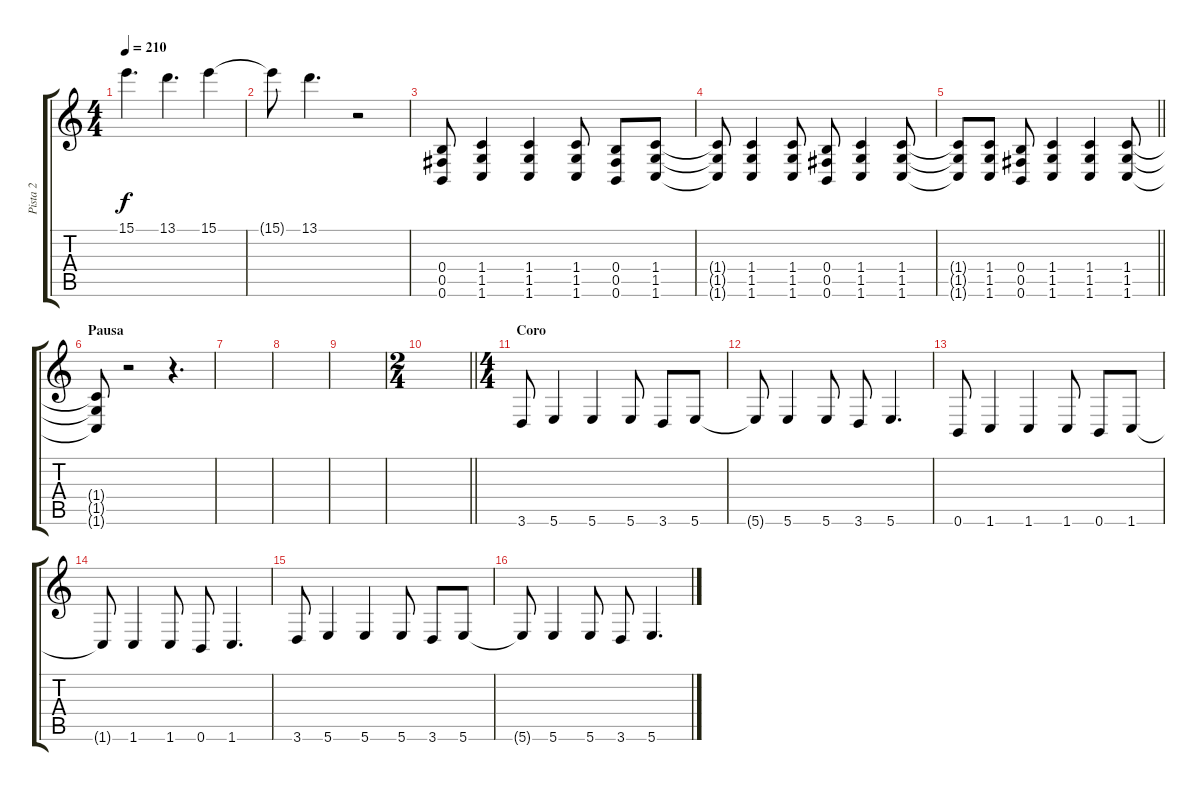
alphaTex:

\track ("Pista 2" "Pista 2") {instrument distortionguitar}
\staff {score tabs}
\tuning (Db4 Ab4 E3 B2 Gb2 B1) {hide}
\ts (4 4)
\tempo 210
\clef g2
\ks c
15.1.4{d dy f} 13.1.4{d} 15.1.4 |
15.1{t}.8 13.1.4{d} r.2 |
(0.4 0.5 0.6).8 (1.4 1.5 1.6).4 (1.4 1.5 1.6).4 (1.4 1.5 1.6).8 (0.4 0.5 0.6).8 (1.4 1.5 1.6).8 |
(1.4{t} 1.5{t} 1.6{t}).8 (1.4 1.5 1.6).4 (1.4 1.5 1.6).8 (0.4 0.5 0.6).8 (1.4 1.5 1.6).4 (1.4 1.5 1.6).8 |
\barLineRight lightlight
(1.4{t} 1.5{t} 1.6{t}).8 (1.4 1.5 1.6).8 (0.4 0.5 0.6).8 (1.4 1.5 1.6).4 (1.4 1.5 1.6).4 (1.4 1.5 1.6).8 |
\section ("" "Pausa")
(1.4{t} 1.5{t} 1.6{t}).8 r.2 r.4{d} |
|
|
|
\ts (2 4)
\barLineRight lightlight
|
\ts (4 4)
\section ("" "Coro")
3.6.8 5.6.4 5.6.4 5.6.8 3.6.8 5.6.8 |
5.6{t}.8 5.6.4 5.6.8 3.6.8 5.6.4{d} |
0.6.8 1.6.4 1.6.4 1.6.8 0.6.8 1.6.8 |
1.6{t}.8 1.6.4 1.6.8 0.6.8 1.6.4{d} |
3.6.8 5.6.4 5.6.4 5.6.8 3.6.8 5.6.8 |
5.6{t}.8 5.6.4 5.6.8 3.6.8 5.6.4{d}
